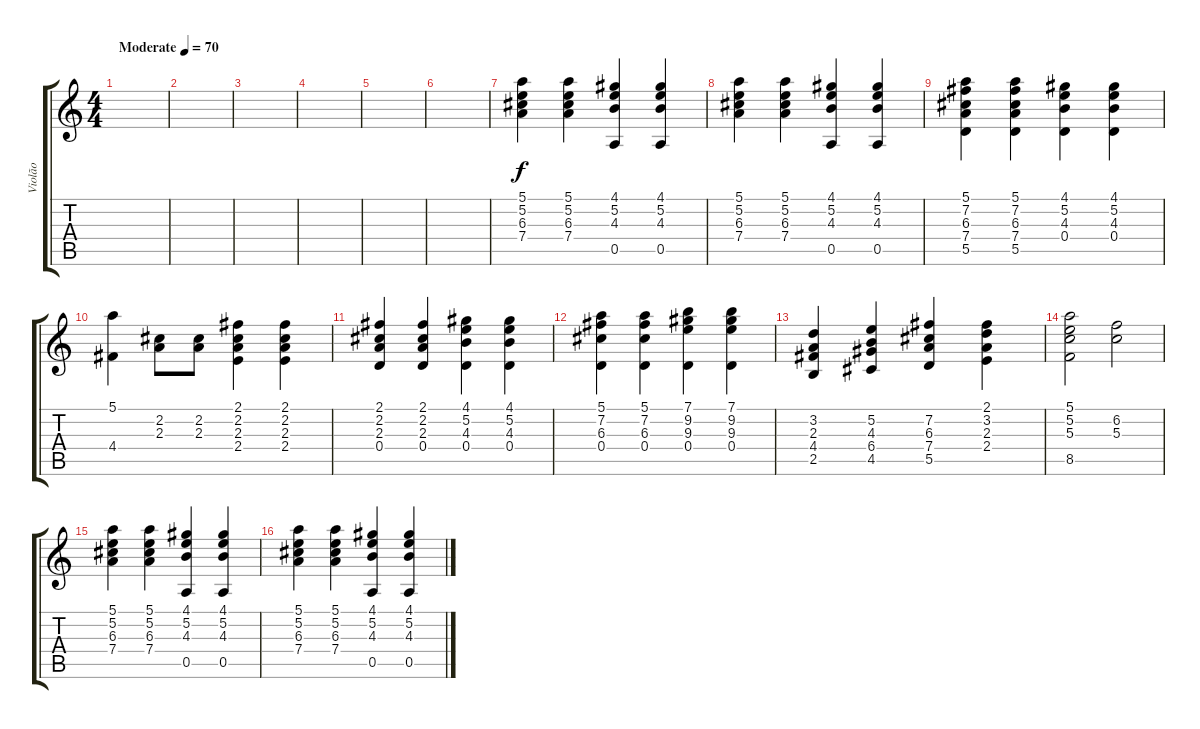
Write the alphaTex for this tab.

\track ("Violão" "Violão") {instrument acousticguitarnylon}
\staff {score tabs}
\tuning (E4 B3 G3 D3 A2 E2) {hide}
\ts (4 4)
\tempo (70 "Moderate")
\clef g2
\ks c
|
|
|
|
|
|
(5.1 5.2 6.3 7.4).4 (5.1 5.2 6.3 7.4).4 (4.1 5.2 4.3 0.5).4 (4.1 5.2 4.3 0.5).4 |
(5.1 5.2 6.3 7.4).4 (5.1 5.2 6.3 7.4).4 (4.1 5.2 4.3 0.5).4 (4.1 5.2 4.3 0.5).4 |
(5.1 7.2 6.3 7.4 5.5).4 (5.1 7.2 6.3 7.4 5.5).4 (4.1 5.2 4.3 0.4).4 (4.1 5.2 4.3 0.4).4 |
(5.1 4.4).4 (2.2 2.3).8 (2.2 2.3).8 (2.1 2.2 2.3 2.4).4 (2.1 2.2 2.3 2.4).4 |
(2.1 2.2 2.3 0.4).4 (2.1 2.2 2.3 0.4).4 (4.1 5.2 4.3 0.4).4 (4.1 5.2 4.3 0.4).4 |
(5.1 7.2 6.3 0.4).4 (5.1 7.2 6.3 0.4).4 (7.1 9.2 9.3 0.4).4 (7.1 9.2 9.3 0.4).4 |
(3.2 2.3 4.4 2.5).4 (5.2 4.3 6.4 4.5).4 (7.2 6.3 7.4 5.5).4 (2.1 3.2 2.3 2.4).4 |
(5.1 5.2 5.3 8.5).2 (6.2 5.3).2 |
(5.1 5.2 6.3 7.4).4 (5.1 5.2 6.3 7.4).4 (4.1 5.2 4.3 0.5).4 (4.1 5.2 4.3 0.5).4 |
(5.1 5.2 6.3 7.4).4 (5.1 5.2 6.3 7.4).4 (4.1 5.2 4.3 0.5).4 (4.1 5.2 4.3 0.5).4
